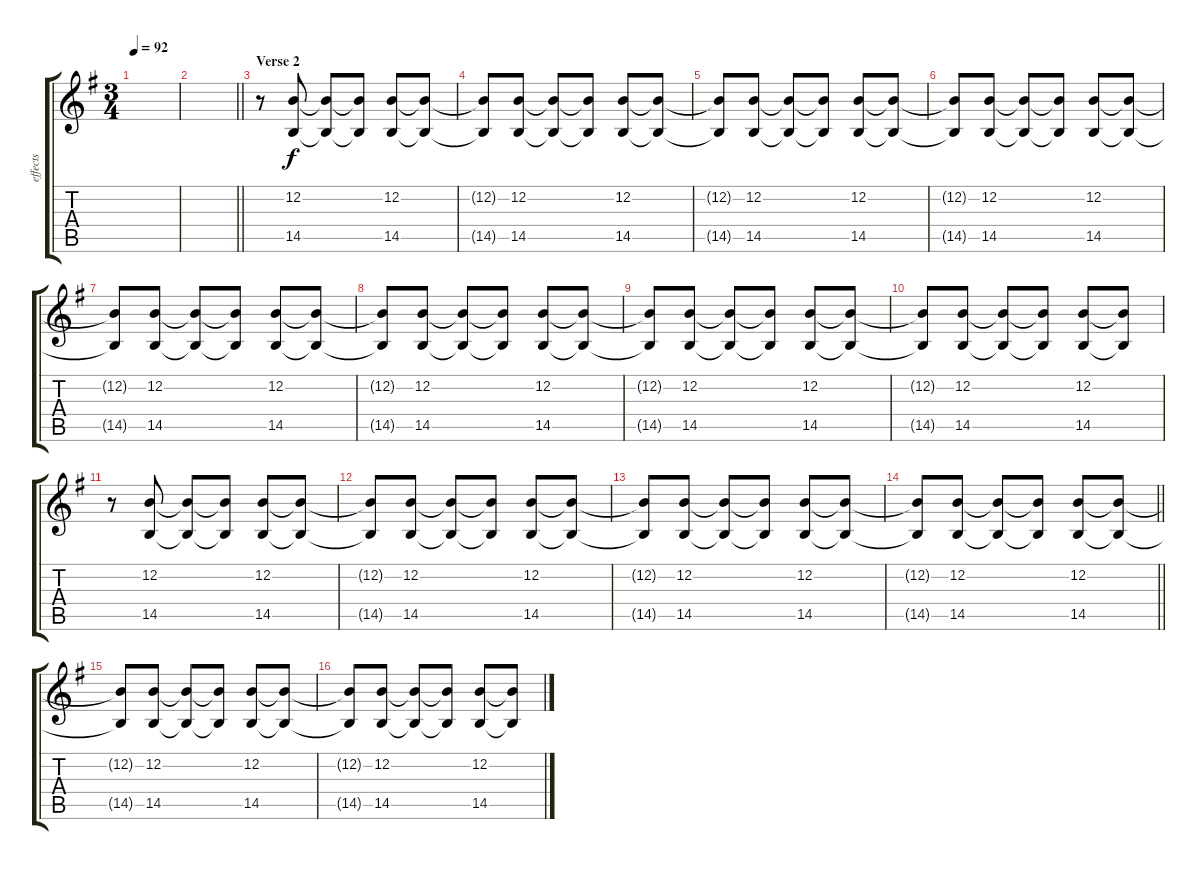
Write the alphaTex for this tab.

\track ("effects" "effects") {instrument electricpiano1}
\staff {score tabs}
\tuning (E4 B3 G3 D3 A2 E2) {hide}
\ts (3 4)
\tempo 92
\clef g2
\ks g
|
\barLineRight lightlight
|
\section ("" "Verse 2")
r.8 (12.2 14.5).8{dy f} (12.2{t} 14.5{t}).8 (12.2{t} 14.5{t}).8 (12.2 14.5).8 (12.2{t} 14.5{t}).8 |
(12.2{t} 14.5{t}).8 (12.2 14.5).8 (12.2{t} 14.5{t}).8 (12.2{t} 14.5{t}).8 (12.2 14.5).8 (12.2{t} 14.5{t}).8 |
(12.2{t} 14.5{t}).8 (12.2 14.5).8 (12.2{t} 14.5{t}).8 (12.2{t} 14.5{t}).8 (12.2 14.5).8 (12.2{t} 14.5{t}).8 |
(12.2{t} 14.5{t}).8 (12.2 14.5).8 (12.2{t} 14.5{t}).8 (12.2{t} 14.5{t}).8 (12.2 14.5).8 (12.2{t} 14.5{t}).8 |
(12.2{t} 14.5{t}).8 (12.2 14.5).8 (12.2{t} 14.5{t}).8 (12.2{t} 14.5{t}).8 (12.2 14.5).8 (12.2{t} 14.5{t}).8 |
(12.2{t} 14.5{t}).8 (12.2 14.5).8 (12.2{t} 14.5{t}).8 (12.2{t} 14.5{t}).8 (12.2 14.5).8 (12.2{t} 14.5{t}).8 |
(12.2{t} 14.5{t}).8 (12.2 14.5).8 (12.2{t} 14.5{t}).8 (12.2{t} 14.5{t}).8 (12.2 14.5).8 (12.2{t} 14.5{t}).8 |
(12.2{t} 14.5{t}).8 (12.2 14.5).8 (12.2{t} 14.5{t}).8 (12.2{t} 14.5{t}).8 (12.2 14.5).8 (12.2{t} 14.5{t}).8 |
r.8 (12.2 14.5).8 (12.2{t} 14.5{t}).8 (12.2{t} 14.5{t}).8 (12.2 14.5).8 (12.2{t} 14.5{t}).8 |
(12.2{t} 14.5{t}).8 (12.2 14.5).8 (12.2{t} 14.5{t}).8 (12.2{t} 14.5{t}).8 (12.2 14.5).8 (12.2{t} 14.5{t}).8 |
(12.2{t} 14.5{t}).8 (12.2 14.5).8 (12.2{t} 14.5{t}).8 (12.2{t} 14.5{t}).8 (12.2 14.5).8 (12.2{t} 14.5{t}).8 |
\barLineRight lightlight
(12.2{t} 14.5{t}).8 (12.2 14.5).8 (12.2{t} 14.5{t}).8 (12.2{t} 14.5{t}).8 (12.2 14.5).8 (12.2{t} 14.5{t}).8 |
(12.2{t} 14.5{t}).8 (12.2 14.5).8 (12.2{t} 14.5{t}).8 (12.2{t} 14.5{t}).8 (12.2 14.5).8 (12.2{t} 14.5{t}).8 |
(12.2{t} 14.5{t}).8 (12.2 14.5).8 (12.2{t} 14.5{t}).8 (12.2{t} 14.5{t}).8 (12.2 14.5).8 (12.2{t} 14.5{t}).8
